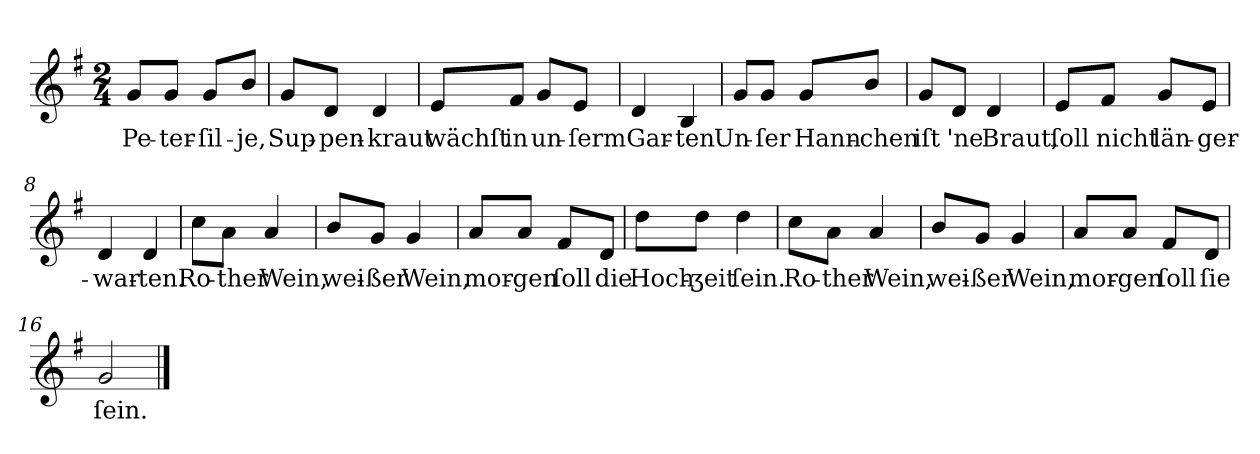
**kern	**text
*part1	*part1
*staff1	*staff1
*clefG2	*
*k[f#]	*
*G:	*
*M2/4	*
=1	=1
8g/L	Pe-
8g/J	-ter-
8g/L	-ſil-
8b/J	-je,
=2	=2
8g/L	Sup-
8d/J	-pen-
4d	-kraut
=3	=3
8e/L	wächſt
8f#/J	in
8g/L	un-
8e/J	-ſerm
=4	=4
4d	Gar-
4B	-ten
=5	=5
8g/L	Un-
8g/J	-ſer
8g/L	Hann-
8b/J	-chen
=6	=6
8g/L	iſt
8d/J	'ne
4d	Braut,
=7	=7
8e/L	ſoll
8f#/J	nicht
8g/L	län-
8e/J	-ger-
=8	=8
4d	-war-
4d	-ten.
=9	=9
8cc\L	Ro-
8a\J	-ther
4a	Wein,
=10	=10
8b/L	wei-
8g/J	-ßer
4g	Wein,
=11	=11
8a/L	mor-
8a/J	-gen
8f#/L	ſoll
8d/J	die
=12	=12
8dd\L	Hoch-
8dd\J	-ʒeit
4dd	ſein.
=13	=13
8cc\L	Ro-
8a\J	-ther
4a	Wein,
=14	=14
8b/L	wei-
8g/J	-ßer
4g	Wein,
=15	=15
8a/L	mor-
8a/J	-gen
8f#/L	ſoll
8d/J	ſie
=16	=16
2g	ſein.
==	==
*-	*-
